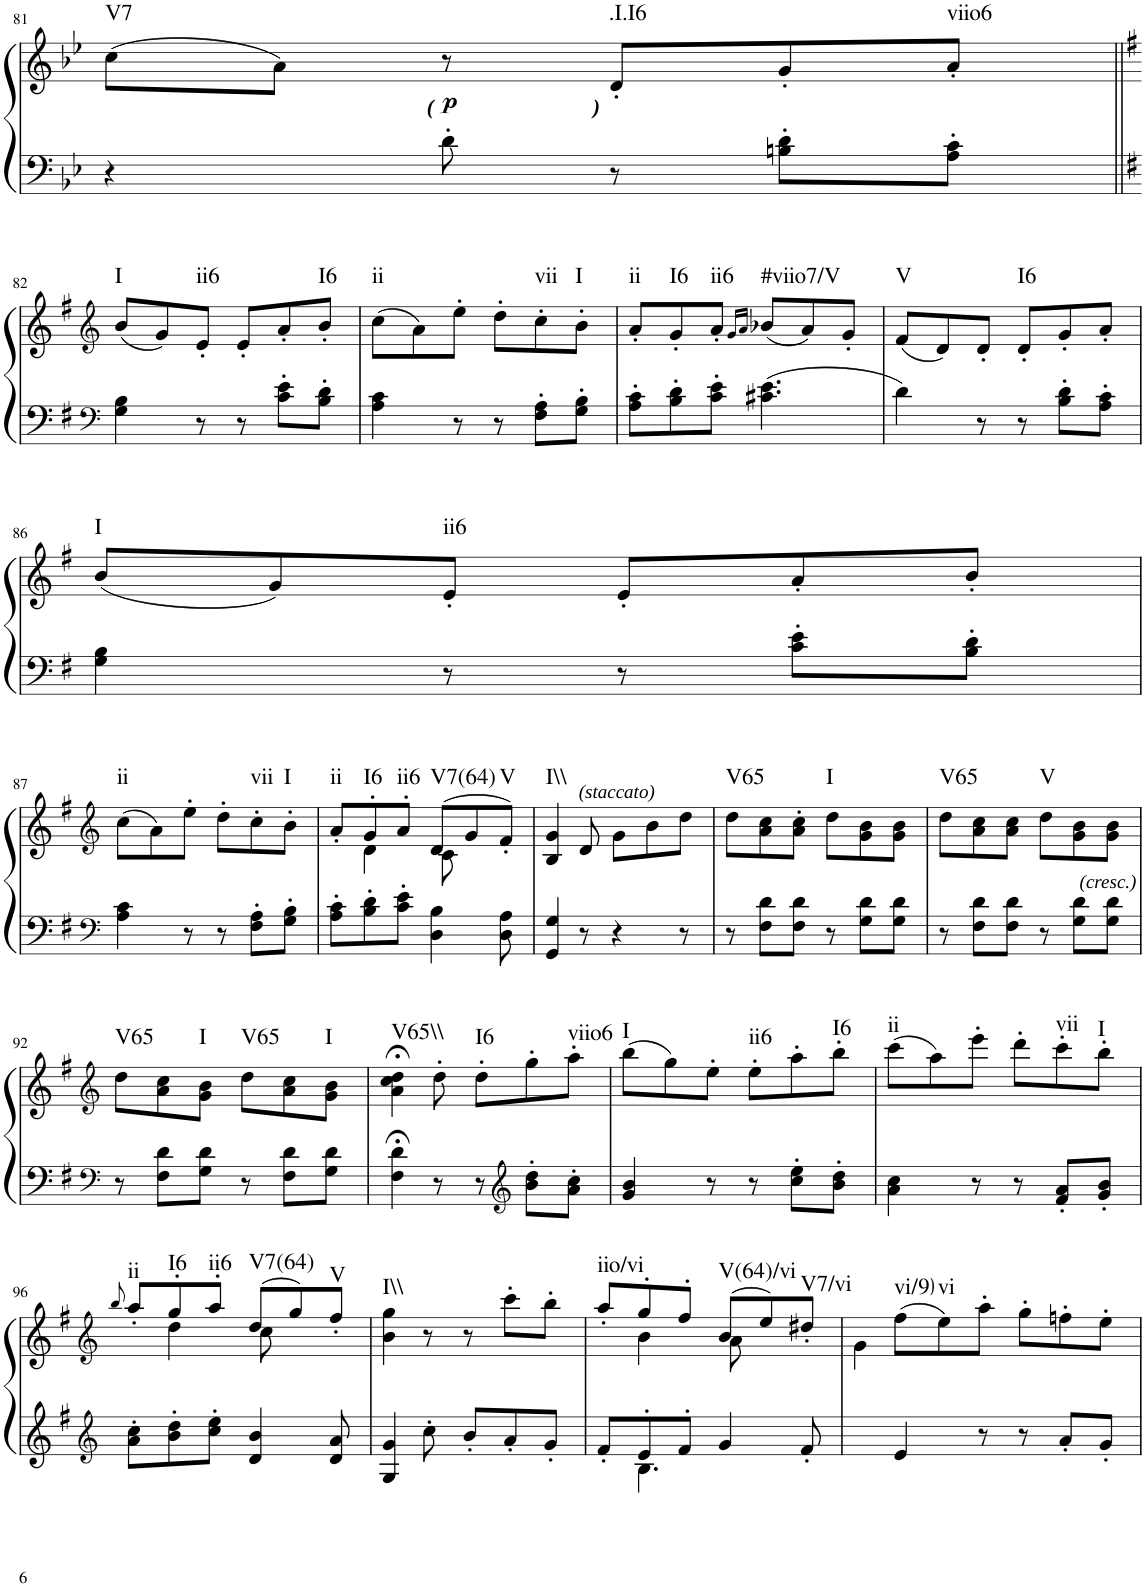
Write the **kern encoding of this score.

**kern	**kern	**dynam	**harte
*part1	*part1	*part1	*part1
*staff2	*staff1	*staff1/2	*
*I"Klavier linke Hand	*	*	*
!!LO:PB:g=z
*clefF4	*clefG2	*	*
*k[b-e-]	*k[b-e-]	*	*
*M6/8	*M6/8	*	*
=81	=81	=81	=81
!	!	!	!LO:H:kt=V7
4r	(8cc\L	.	N
.	8a\J)	.	.
!	!LO:TX:b:Bi:t=(	!	!
!	!	!LO:DY:b	!
8d'\	8r	p	.
!	!LO:TX:b:Bi:t=)	!	!LO:H:kt=.I.I6
8r	8d'/L	.	N
8Bn\' 8d\'L	8g'/	.	.
!	!	!	!LO:H:kt=viio6
8A\' 8c\'J	8a'/J	.	N
!!LO:LB:g=z
=82||	=82||	=82||	=82||
*clefF4	*clefG2	*	*
*k[f#]	*k[f#]	*	*
!	!	!	!LO:H:kt=I
4G\ 4B\	(8b/L	.	N
.	8g/)	.	.
!	!	!	!LO:H:kt=ii6
8r	8e'/J	.	N
8r	8e'/L	.	.
8c\' 8e\'L	8a'/	.	.
!	!	!	!LO:H:kt=I6
8B\' 8d\'J	8b'/J	.	N
=83	=83	=83	=83
!	!	!	!LO:H:kt=ii
4A\ 4c\	(8cc\L	.	N
.	8a\)	.	.
8r	8ee'\J	.	.
8r	8dd'\L	.	.
!	!	!	!LO:H:kt=vii
8F#\' 8A\'L	8cc'\	.	N
!	!	!	!LO:H:kt=I
8G\' 8B\'J	8b'\J	.	N
=84	=84	=84	=84
!	!	!	!LO:H:kt=ii
8A\' 8c\'L	8a'/L	.	N
!	!	!	!LO:H:kt=I6
8B\' 8d\'	8g'/	.	N
!	!	!	!LO:H:kt=ii6
8c\' 8e\'J	8a'/J	.	N
.	16qg/LL	.	.
.	16qa/JJ	.	.
!	!	!	!LO:H:kt=#viio7/V
4.c#X\ 4.e\	(8b-X/L	.	N
.	8a/)	.	.
.	8g'/J	.	.
=85	=85	=85	=85
!	!	!	!LO:H:kt=V
4d\	(8f#/L	.	N
.	8d/)	.	.
8r	8d'/J	.	.
!	!	!	!LO:H:kt=I6
8r	8d'/L	.	N
8B\' 8d\'L	8g'/	.	.
8A\' 8c\'J	8a'/J	.	.
!!LO:LB:g=z
=86	=86	=86	=86
!	!	!	!LO:H:kt=I
4G\ 4B\	(8b/L	.	N
.	8g/)	.	.
!	!	!	!LO:H:kt=ii6
8r	8e'/J	.	N
8r	8e'/L	.	.
8c\' 8e\'L	8a'/	.	.
8B\' 8d\'J	8b'/J	.	.
!!LO:LB:g=z
=87	=87	=87	=87
*clefF4	*clefG2	*	*
!	!	!	!LO:H:kt=ii
4A\ 4c\	(8cc\L	.	N
.	8a\)	.	.
8r	8ee'\J	.	.
8r	8dd'\L	.	.
!	!	!	!LO:H:kt=vii
8F#\' 8A\'L	8cc'\	.	N
!	!	!	!LO:H:kt=I
8G\' 8B\'J	8b'\J	.	N
=88	=88	=88	=88
*	*^	*	*
!	!	!	!	!LO:H:kt=ii
8A\' 8c\'L	8a'/L	8ryy	.	N
!	!	!	!	!LO:H:kt=I6
8B\' 8d\'	8g'/	4d\	.	N
!	!	!	!	!LO:H:kt=ii6
8c\' 8e\'J	8a'/J	.	.	N
!	!	!	!	!LO:H:kt=V7(64)
4D\ 4B\	(8d/L	8c\	.	N
.	8g/	4ryy	.	.
!	!	!	!	!LO:H:kt=V
8D\ 8A\	8f#'/J)	.	.	N
*	*v	*v	*	*
=89	=89	=89	=89
!	!	!	!LO:H:kt=I\\
4GG/ 4G/	4B/ 4g/	.	N
!	!LO:TX:a:i:t=(staccato)	!	!
8r	8d/	.	.
4r	8g\L	.	.
.	8b\	.	.
8r	8dd\J	.	.
=90	=90	=90	=90
!	!	!	!LO:H:kt=V65
8r	8dd\L	.	N
8F#\ 8d\L	8a\ 8cc\	.	.
8F#\ 8d\J	8a\' 8cc\'J	.	.
!	!	!	!LO:H:kt=I
8r	8dd\L	.	N
8G\ 8d\L	8g\ 8b\	.	.
8G\ 8d\J	8g\ 8b\J	.	.
=91	=91	=91	=91
!	!	!	!LO:H:kt=V65
8r	8dd\L	.	N
8F#\ 8d\L	8a\ 8cc\	.	.
8F#\ 8d\J	8a\ 8cc\J	.	.
!	!	!	!LO:H:kt=V
8r	8dd\L	.	N
8G\ 8d\L	8g\ 8b\	.	.
!	!LO:TX:b:i:t=(cresc.)	!	!
8G\ 8d\J	8g\ 8b\J	.	.
!!LO:LB:g=z
=92	=92	=92	=92
*clefF4	*clefG2	*	*
!	!	!	!LO:H:kt=V65
8r	8dd\L	.	N
8F#\ 8d\L	8a\ 8cc\	.	.
!	!	!	!LO:H:kt=I
8G\ 8d\J	8g\ 8b\J	.	N
!	!	!	!LO:H:kt=V65
8r	8dd\L	.	N
8F#\ 8d\L	8a\ 8cc\	.	.
!	!	!	!LO:H:kt=I
8G\ 8d\J	8g\ 8b\J	.	N
=93	=93	=93	=93
!	!	!	!LO:H:kt=V65\\
4F#\;< 4d\;<	4a\;< 4cc\;< 4dd\;<	.	N
8r	8dd'\	.	.
!	!	!	!LO:H:kt=I6
8r	8dd'\L	.	N
*clefG2	*	*	*
8b\' 8dd\'L	8gg'\	.	.
!	!	!	!LO:H:kt=viio6
8a\' 8cc\'J	8aa'\J	.	N
=94	=94	=94	=94
!	!	!	!LO:H:kt=I
4g/ 4b/	(8bb\L	.	N
.	8gg\)	.	.
8r	8ee'\J	.	.
!	!	!	!LO:H:kt=ii6
8r	8ee'\L	.	N
8cc\' 8ee\'L	8aa'\	.	.
!	!	!	!LO:H:kt=I6
8b\' 8dd\'J	8bb'\J	.	N
=95	=95	=95	=95
!	!	!	!LO:H:kt=ii
4a\ 4cc\	(8ccc\L	.	N
.	8aa\)	.	.
8r	8eee'\J	.	.
8r	8ddd'\L	.	.
!	!	!	!LO:H:kt=vii
8f#/' 8a/'L	8ccc'\	.	N
!	!	!	!LO:H:kt=I
8g/' 8b/'J	8bb'\J	.	N
!!LO:LB:g=z
=96	=96	=96	=96
*clefG2	*clefG2	*	*
.	8qbb/	.	.
*	*^	*	*
!	!	!	!	!LO:H:kt=ii
8a\' 8cc\'L	8aa'/L	8ryy	.	N
!	!	!	!	!LO:H:kt=I6
8b\' 8dd\'	8gg'/	4dd\	.	N
!	!	!	!	!LO:H:kt=ii6
8cc\' 8ee\'J	8aa'/J	.	.	N
!	!	!	!	!LO:H:kt=V7(64)
4d/ 4b/	(8dd/L	8cc\	.	N
.	8gg/)	4ryy	.	.
!	!	!	!	!LO:H:kt=V
8d/ 8a/	8ff#'/J	.	.	N
*	*v	*v	*	*
=97	=97	=97	=97
!	!	!	!LO:H:kt=I\\
4G/ 4g/	4b\ 4gg\	.	N
8cc'\	8r	.	.
8b'/L	8r	.	.
8a'/	8ccc'\L	.	.
8g'/J	8bb'\J	.	.
=98	=98	=98	=98
*^	*^	*	*
!	!	!	!	!	!LO:H:kt=iio/vi
8f#'/L	8ryy	8aa'/L	8ryy	.	N
8e'/	4.B\	8gg'/	4b\	.	.
8f#'/J	.	8ff#'/J	.	.	.
!	!	!	!	!	!LO:H:kt=V(64)/vi
4g/	.	(8b/L	8a\	.	N
.	4ryy	8ee/)	4ryy	.	.
!	!	!	!	!	!LO:H:kt=V7/vi
8f#'/	.	8dd#X'/J	.	.	N
*v	*v	*	*	*	*
=99	=99	=99	=99	=99
!	!	!	!	!LO:H:kt=vi/9
4ryy	(8ff#\L	4g\	.	N
!	!	!	!	!LO:H:kt=vi
.	8ee\)	.	.	N
4e/	8aa'\J	4ryy	.	.
.	8gg'\L	.	.	.
8r	8ffn'\	2ryy	.	.
8r	8ee'\J	.	.	.
8a'/L	4ryy	.	.	.
8g'/J	.	.	.	.
*	*v	*v	*	*
=	=	=	=
*-	*-	*-	*-
